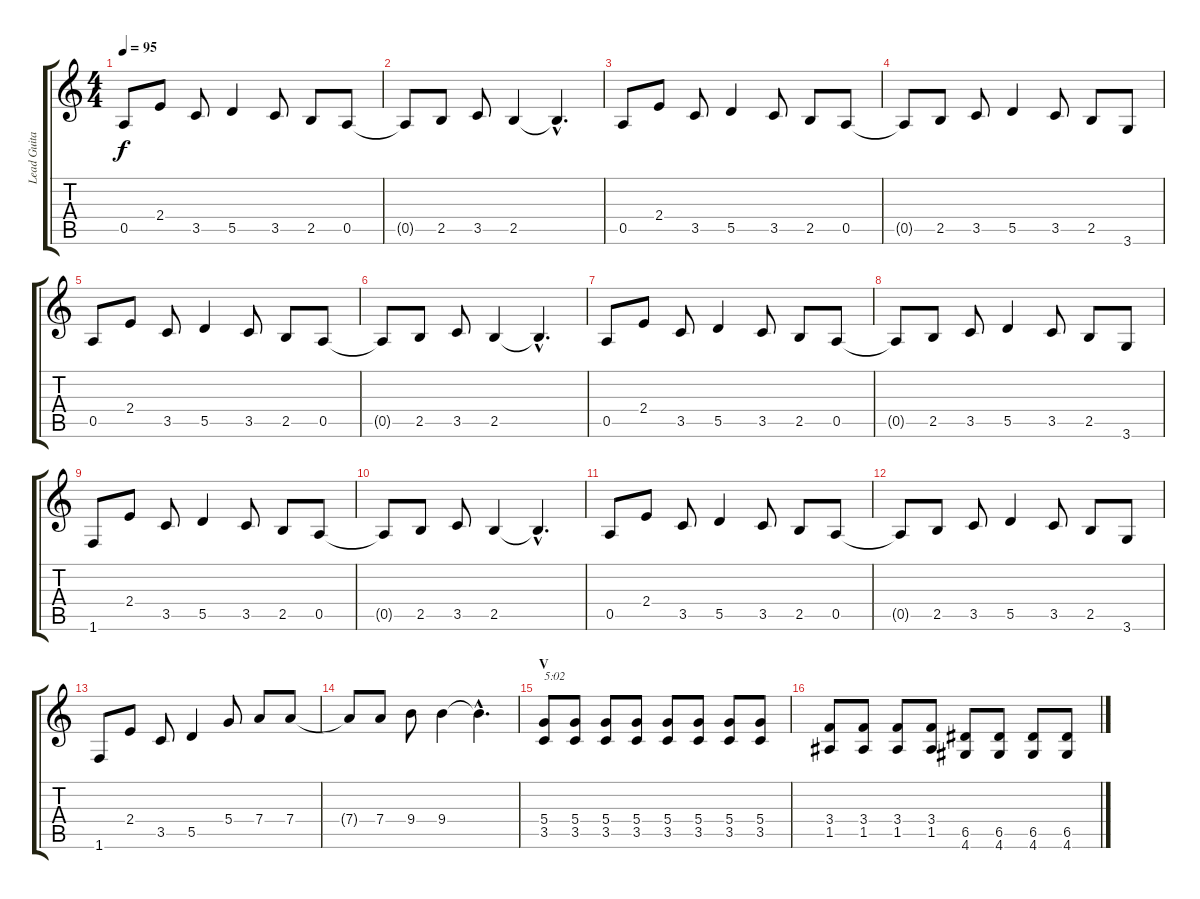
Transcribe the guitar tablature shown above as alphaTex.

\track ("Lead Guitar" "Lead Guita") {instrument distortionguitar}
\staff {score tabs}
\tuning (E4 B3 G3 D3 A2 E2) {hide}
\ts (4 4)
\tempo 95
\clef g2
\ks c
0.5.8{dy f} 2.4.8 3.5.8 5.5.4 3.5.8 2.5.8 0.5.8 |
0.5{t}.8 2.5.8 3.5.8 2.5.4 2.5{hac t}.4{d} |
0.5.8 2.4.8 3.5.8 5.5.4 3.5.8 2.5.8 0.5.8 |
0.5{t}.8 2.5.8 3.5.8 5.5.4 3.5.8 2.5.8 3.6.8 |
0.5.8 2.4.8 3.5.8 5.5.4 3.5.8 2.5.8 0.5.8 |
0.5{t}.8 2.5.8 3.5.8 2.5.4 2.5{hac t}.4{d} |
0.5.8 2.4.8 3.5.8 5.5.4 3.5.8 2.5.8 0.5.8 |
0.5{t}.8 2.5.8 3.5.8 5.5.4 3.5.8 2.5.8 3.6.8 |
1.6.8 2.4.8 3.5.8 5.5.4 3.5.8 2.5.8 0.5.8 |
0.5{t}.8 2.5.8 3.5.8 2.5.4 2.5{hac t}.4{d} |
0.5.8 2.4.8 3.5.8 5.5.4 3.5.8 2.5.8 0.5.8 |
0.5{t}.8 2.5.8 3.5.8 5.5.4 3.5.8 2.5.8 3.6.8 |
1.6.8 2.4.8 3.5.8 5.5.4 5.4.8 7.4.8 7.4.8 |
7.4{t}.8 7.4.8 9.4.8 9.4.4 9.4{hac t}.4{d} |
\section ("" "V")
(5.4 3.5).8{txt "5:02"} (5.4 3.5).8 (5.4 3.5).8 (5.4 3.5).8 (5.4 3.5).8 (5.4 3.5).8 (5.4 3.5).8 (5.4 3.5).8 |
(3.4 1.5).8 (3.4 1.5).8 (3.4 1.5).8 (3.4 1.5).8 (6.5 4.6).8 (6.5 4.6).8 (6.5 4.6).8 (6.5 4.6).8
